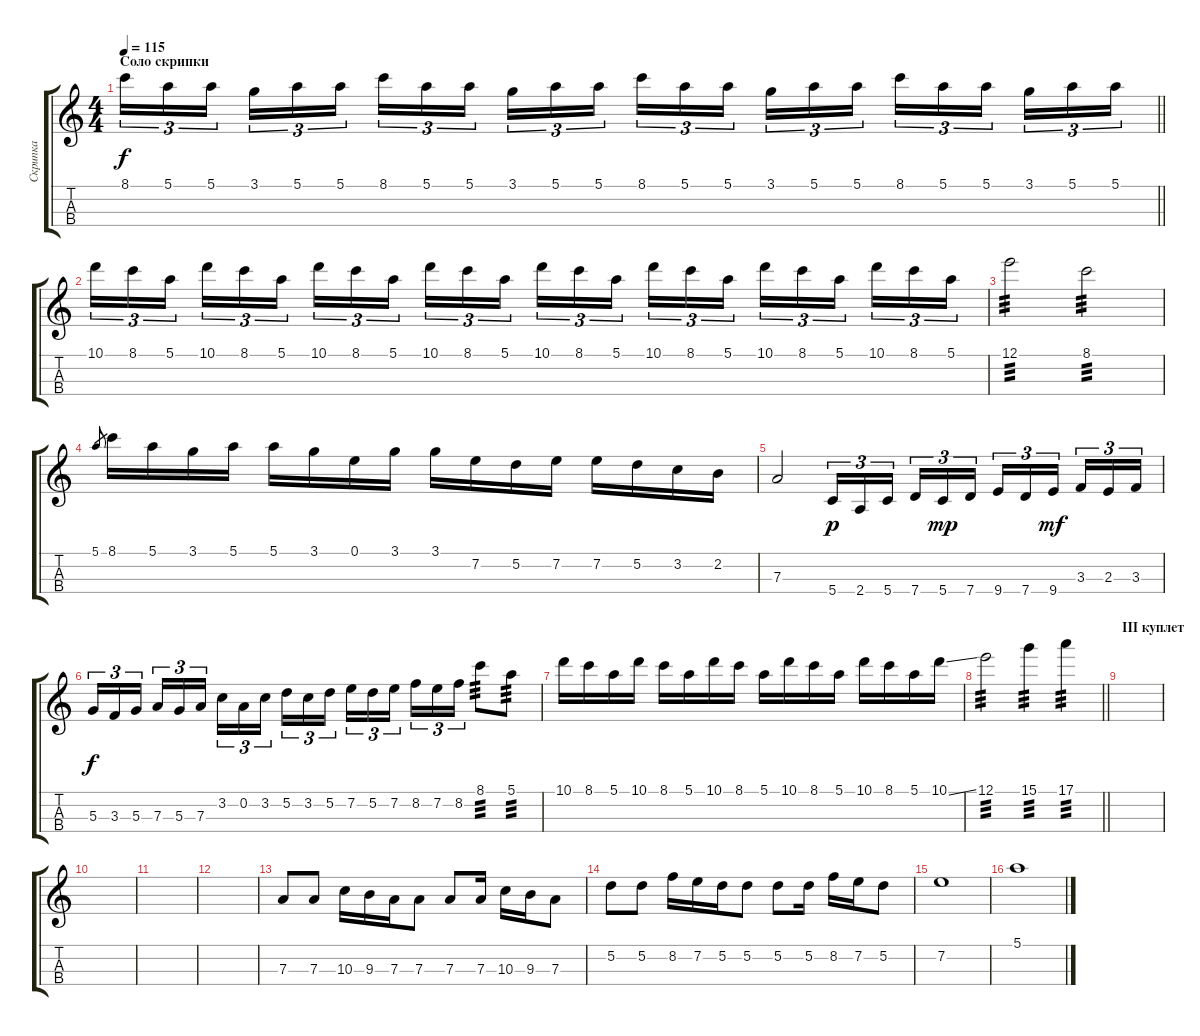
\track ("Скрипка" "Скрипка") {instrument violin}
\staff {score tabs}
\tuning (E5 A4 D4 G3) {hide}
\ts (4 4)
\section ("" "Соло скрипки")
\tempo 115
\clef g2
\barLineRight lightlight
\ks aminor
8.1.16{tu (3 2) dy f volume 13} 5.1.16{tu (3 2)} 5.1.16{tu (3 2) beam splitsecondary} 3.1.16{tu (3 2)} 5.1.16{tu (3 2)} 5.1.16{tu (3 2)} 8.1.16{tu (3 2)} 5.1.16{tu (3 2)} 5.1.16{tu (3 2) beam splitsecondary} 3.1.16{tu (3 2)} 5.1.16{tu (3 2)} 5.1.16{tu (3 2)} 8.1.16{tu (3 2)} 5.1.16{tu (3 2)} 5.1.16{tu (3 2) beam splitsecondary} 3.1.16{tu (3 2)} 5.1.16{tu (3 2)} 5.1.16{tu (3 2)} 8.1.16{tu (3 2)} 5.1.16{tu (3 2)} 5.1.16{tu (3 2) beam splitsecondary} 3.1.16{tu (3 2)} 5.1.16{tu (3 2)} 5.1.16{tu (3 2)} |
10.1.16{tu (3 2)} 8.1.16{tu (3 2)} 5.1.16{tu (3 2) beam splitsecondary} 10.1.16{tu (3 2)} 8.1.16{tu (3 2)} 5.1.16{tu (3 2)} 10.1.16{tu (3 2)} 8.1.16{tu (3 2)} 5.1.16{tu (3 2) beam splitsecondary} 10.1.16{tu (3 2)} 8.1.16{tu (3 2)} 5.1.16{tu (3 2)} 10.1.16{tu (3 2)} 8.1.16{tu (3 2)} 5.1.16{tu (3 2) beam splitsecondary} 10.1.16{tu (3 2)} 8.1.16{tu (3 2)} 5.1.16{tu (3 2)} 10.1.16{tu (3 2)} 8.1.16{tu (3 2)} 5.1.16{tu (3 2) beam splitsecondary} 10.1.16{tu (3 2)} 8.1.16{tu (3 2)} 5.1.16{tu (3 2)} |
12.1.2{tp 3} 8.1.2{tp 3} |
5.1.8{gr} 8.1.16 5.1.16 3.1.16 5.1.16 5.1.16 3.1.16 0.1.16 3.1.16 3.1.16 7.2.16 5.2.16 7.2.16 7.2.16 5.2.16 3.2.16 2.2.16 |
7.3.2 5.4.16{tu (3 2) dy p} 2.4.16{tu (3 2)} 5.4.16{tu (3 2) beam splitsecondary} 7.4.16{tu (3 2)} 5.4.16{tu (3 2) dy mp} 7.4.16{tu (3 2)} 9.4.16{tu (3 2)} 7.4.16{tu (3 2)} 9.4.16{tu (3 2) dy mf beam splitsecondary} 3.3.16{tu (3 2)} 2.3.16{tu (3 2)} 3.3.16{tu (3 2)} |
5.3.16{tu (3 2) dy f} 3.3.16{tu (3 2)} 5.3.16{tu (3 2) beam splitsecondary} 7.3.16{tu (3 2)} 5.3.16{tu (3 2)} 7.3.16{tu (3 2)} 3.2.16{tu (3 2)} 0.2.16{tu (3 2)} 3.2.16{tu (3 2) beam splitsecondary} 5.2.16{tu (3 2)} 3.2.16{tu (3 2)} 5.2.16{tu (3 2)} 7.2.16{tu (3 2)} 5.2.16{tu (3 2)} 7.2.16{tu (3 2) beam splitsecondary} 8.2.16{tu (3 2)} 7.2.16{tu (3 2)} 8.2.16{tu (3 2)} 8.1.8{tp 3} 5.1.8{tp 3} |
10.1.16 8.1.16 5.1.16 10.1.16 8.1.16 5.1.16 10.1.16 8.1.16 5.1.16 10.1.16 8.1.16 5.1.16 10.1.16 8.1.16 5.1.16 10.1{ss}.16 |
\barLineRight lightlight
12.1.2{tp 3} 15.1.4{tp 3} 17.1.4{tp 3} |
\section ("" "III куплет")
|
|
|
|
7.3.8{volume 12} 7.3.8 10.3.16 9.3.16 7.3.16 7.3.8 7.3.8 7.3.16 10.3.16 9.3.16 7.3.8 |
5.2.8 5.2.8 8.2.16 7.2.16 5.2.16 5.2.8 5.2.8 5.2.16 8.2.16 7.2.16 5.2.8 |
7.2.1{volume 10} |
5.1.1
